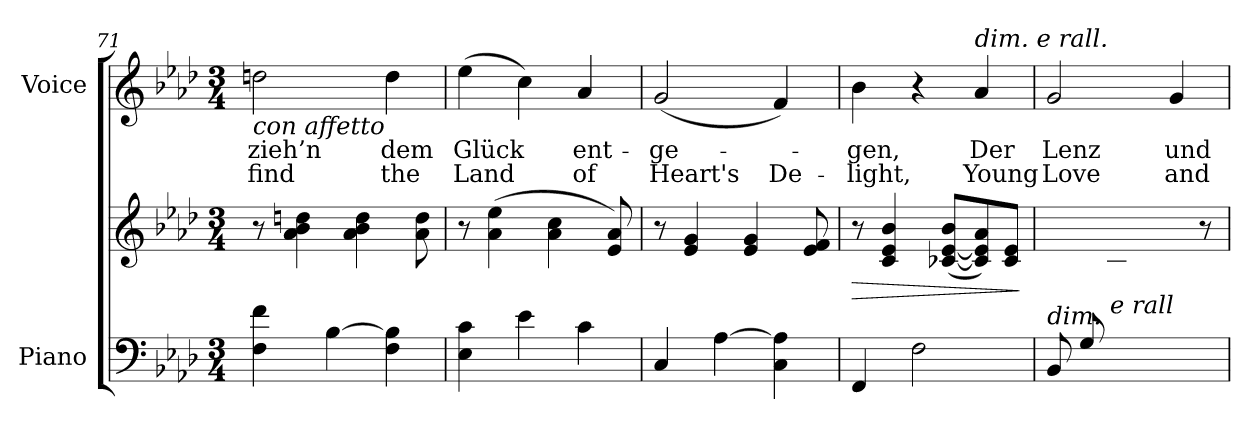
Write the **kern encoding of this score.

**kern	**kern	**dynam	**kern	**text	**text
*part2	*part2	*part2	*part1	*part1	*part1
*staff3	*staff2	*staff2/3	*staff1	*staff1	*staff1
*I"Piano	*	*	*I"Voice	*	*
*I'Pno	*	*	*	*	*
*clefF4	*clefG2	*	*clefG2	*	*
*k[b-e-a-d-]	*k[b-e-a-d-]	*	*k[b-e-a-d-]	*	*
*M3/4	*M3/4	*	*M3/4	*	*
=71	=71	=71	=71	=71	=71
!	!	!	!LO:TX:b:i:t=con affetto	!	!
!	!	!	!	!LO:LY:b	!LO:LY:b
4F\ 4f\	8r	.	2ddn\	zieh’n	find
.	4a-\ 4b-\ 4ddn\	.	.	.	.
[4B-\	.	.	.	.	.
.	4a-\ 4b-\ 4dd\	.	.	.	.
!	!	!	!	!LO:LY:b	!LO:LY:b
4F\ 4B-\]	.	.	4dd\	dem	the
.	8a-\ 8dd\	.	.	.	.
=72	=72	=72	=72	=72	=72
!	!	!	!	!LO:LY:b	!LO:LY:b
4E-\ 4c\	8r	.	(4ee-\	Glück	Land
.	(4a-\ 4ee-\	.	.	.	.
4e-\	.	.	4cc\)	.	.
.	4a-\ 4cc\	.	.	.	.
!	!	!	!	!LO:LY:b	!LO:LY:b
4c\	.	.	4a-/	ent-	of
.	8e-/ 8a-/)	.	.	.	.
=73	=73	=73	=73	=73	=73
!	!	!	!	!LO:LY:b	!LO:LY:b
4C/	8r	.	(>2g/	-ge-	Heart's
.	4e-/ 4g/	.	.	.	.
[4A-\	.	.	.	.	.
.	4e-/ 4g/	.	.	.	.
!	!	!	!	!	!LO:LY:b
4C\ 4A-\]	.	.	4f/)	.	De-
.	8e-/ 8f/	.	.	.	.
!!LO:LB:g=z
=74	=74	=74	=74	=74	=74
!	!	!LO:HP:b	!	!LO:LY:b	!LO:LY:b
4FF/	8r	>	4b-\	-gen,	-light,
.	4c/ 4e-/ 4b-/	.	.	.	.
2F\	.	.	4r	.	.
.	([8c-X/ [8e-/ 8b-/L	.	.	.	.
!	!	!	!LO:TX:a:i:t=dim. e rall.	!	!
!	!	!	!	!LO:LY:b	!LO:LY:b
.	8c-/] 8e-/] 8a-/)	.	4a-/	Der	Young
.	8c-/ 8e-/J	.	.	.	.
.	.	]	.	.	.
=75	=75	=75	=75	=75	=75
*^	*	*	*	*	*
!	!	!LO:TX:b:i:t=dim.	!	!	!	!
!	!	!	!	!	!LO:LY:b	!LO:LY:b
(8BB-/L	4ryy	4ryy	.	2g/	Lenz	Love
8G/	.	.	.	.	.	.
!	!	!LO:TX:b:i:t=e rall	!	!	!	!
2ryy	8ryy	8B-\	.	.	.	.
.	8ryy	8e-\	.	.	.	.
!	!	!	!	!	!LO:LY:b	!LO:LY:b
.	4ryy	8g\J)	.	4g/	und	and
.	.	8r	.	.	.	.
*v	*v	*	*	*	*	*
=	=	=	=	=	=
*-	*-	*-	*-	*-	*-
